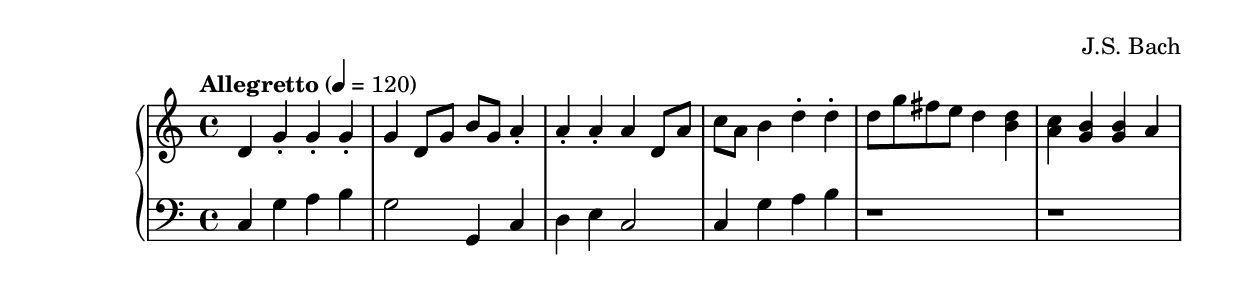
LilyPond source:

\header {
  title = ""
  composer = "J.S. Bach"
}

global = {
  \key c \major
  \time 4/4
}

\parallelMusic #'(rightHand leftHand) {
  \tempo "Allegretto" 4 = 120
  g4 c-. c-. c-. |
  c4 g' a b4 |
  
  c4 g8 c e c d4-. |
  g2 g,4 c |
  
  d4-. d-. d g,8 d' |
  d4 e c2 |

  f8 d e4 g4-. g-. |
  c4 g' a b4 |
  
  g8 c b a g4 <g e> |
  r1 |

  <f d>4 <e c> <e c> d4 |
  r1 |
}

\score {
  \new PianoStaff <<
    \new Staff {
      \global
      <<
        \transpose g d {
          \relative c'' \rightHand
       }
      >>
    }
    \new Staff {
      \global \clef bass
      <<
        \relative c \leftHand
      >>
    }
  >>

  \layout {}
  \midi {}
}